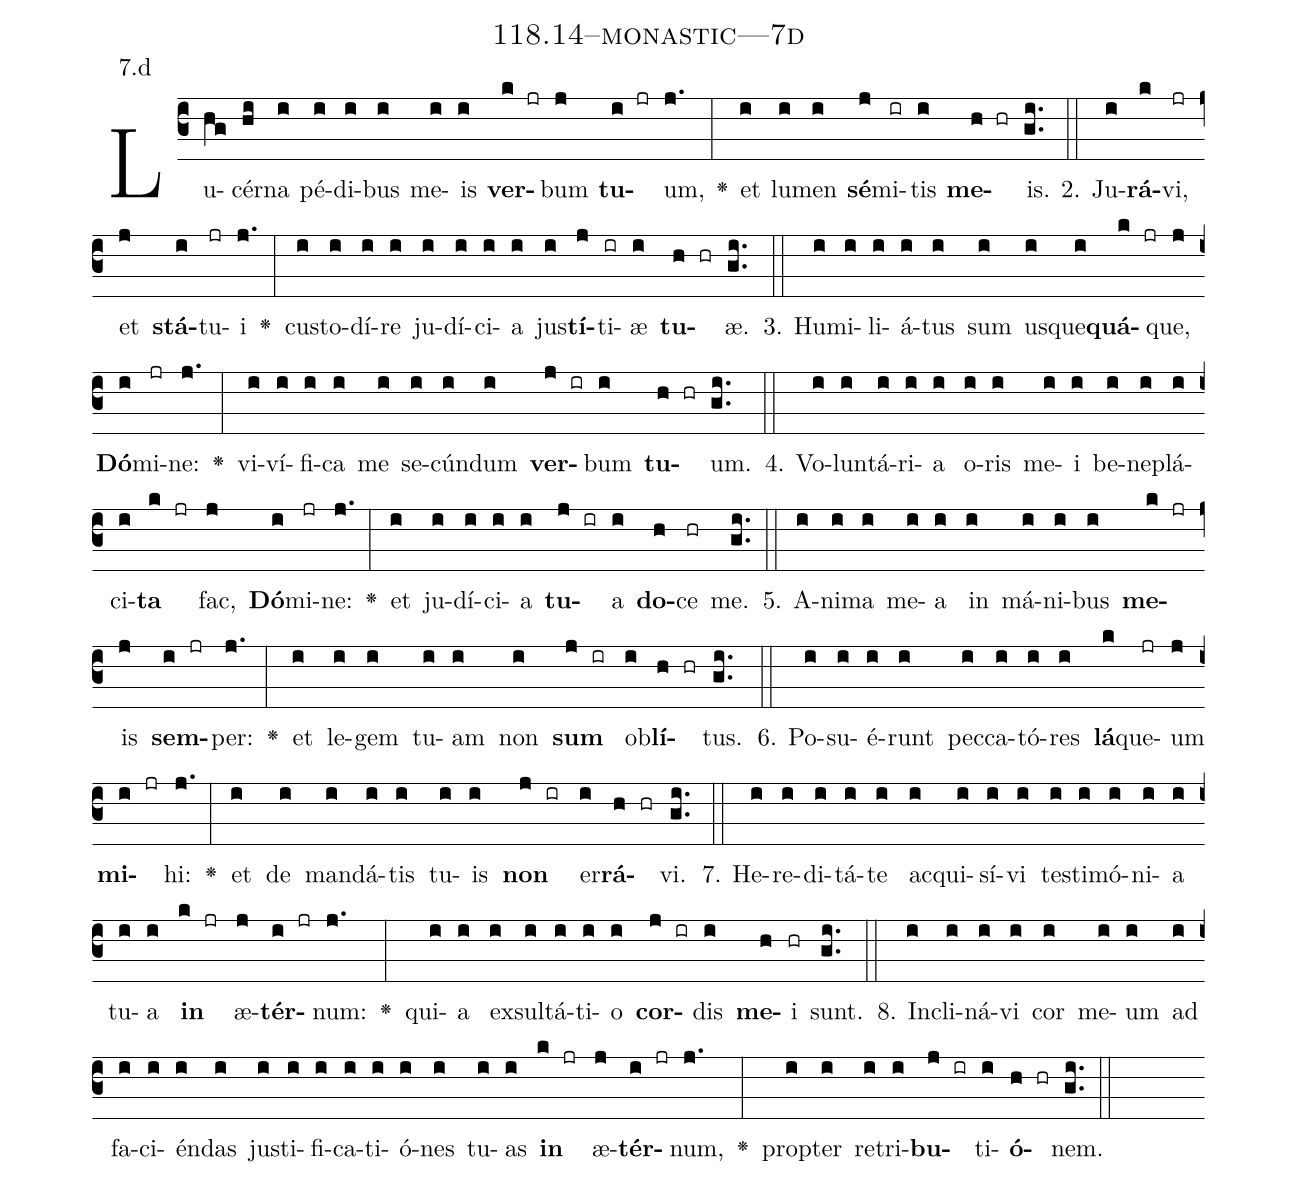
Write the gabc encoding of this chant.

name: 118.14--monastic---7d;
annotation: 7.d;
%%
(c3)Lu(hg)cér(hi)na(i) pé(i)di(i)bus(i) me(i)is(i) <b>ver</b>(k jr)bum(j) <b>tu</b>(i jr)um,(j.) <v>\greheightstar</v>(:) et(i) lu(i)men(i) <b>sé</b>(j)mi(ir)tis(i) <b>me</b>(h hr)is.(gi..) (::)
2. Ju(i)<b>rá</b>(k)vi,(jr) et(j) <b>stá</b>(i)tu(jr)i(j.) <v>\greheightstar</v>(:) cus(i)to(i)dí(i)re(i) ju(i)dí(i)ci(i)a(i) jus(i)<b>tí</b>(j)ti(ir)æ(i) <b>tu</b>(h hr)æ.(gi..) (::)
3. Hu(i)mi(i)li(i)á(i)tus(i) sum(i) us(i)que(i)<b>quá</b>(k jr)que,(j) <b>Dó</b>(i)mi(jr)ne:(j.) <v>\greheightstar</v>(:) vi(i)ví(i)fi(i)ca(i) me(i) se(i)cún(i)dum(i) <b>ver</b>(j ir)bum(i) <b>tu</b>(h hr)um.(gi..) (::)
4. Vo(i)lun(i)tá(i)ri(i)a(i) o(i)ris(i) me(i)i(i) be(i)ne(i)plá(i)ci(i)<b>ta</b>(k jr) fac,(j) <b>Dó</b>(i)mi(jr)ne:(j.) <v>\greheightstar</v>(:) et(i) ju(i)dí(i)ci(i)a(i) <b>tu</b>(j ir)a(i) <b>do</b>(h)ce(hr) me.(gi..) (::)
5. A(i)ni(i)ma(i) me(i)a(i) in(i) má(i)ni(i)bus(i) <b>me</b>(k jr)is(j) <b>sem</b>(i jr)per:(j.) <v>\greheightstar</v>(:) et(i) le(i)gem(i) tu(i)am(i) non(i) <b>sum</b>(j ir) ob(i)<b>lí</b>(h hr)tus.(gi..) (::)
6. Po(i)su(i)é(i)runt(i) pec(i)ca(i)tó(i)res(i) <b>lá</b>(k)que(jr)um(j) <b>mi</b>(i jr)hi:(j.) <v>\greheightstar</v>(:) et(i) de(i) man(i)dá(i)tis(i) tu(i)is(i) <b>non</b>(j ir) er(i)<b>rá</b>(h hr)vi.(gi..) (::)
7. He(i)re(i)di(i)tá(i)te(i) ac(i)qui(i)sí(i)vi(i) tes(i)ti(i)mó(i)ni(i)a(i) tu(i)a(i) <b>in</b>(k jr) æ(j)<b>tér</b>(i jr)num:(j.) <v>\greheightstar</v>(:) qui(i)a(i) ex(i)sul(i)tá(i)ti(i)o(i) <b>cor</b>(j ir)dis(i) <b>me</b>(h)i(hr) sunt.(gi..) (::)
8. In(i)cli(i)ná(i)vi(i) cor(i) me(i)um(i) ad(i) fa(i)ci(i)én(i)das(i) jus(i)ti(i)fi(i)ca(i)ti(i)ó(i)nes(i) tu(i)as(i) <b>in</b>(k jr) æ(j)<b>tér</b>(i jr)num,(j.) <v>\greheightstar</v>(:) prop(i)ter(i) re(i)tri(i)<b>bu</b>(j ir)ti(i)<b>ó</b>(h hr)nem.(gi..) (::)
